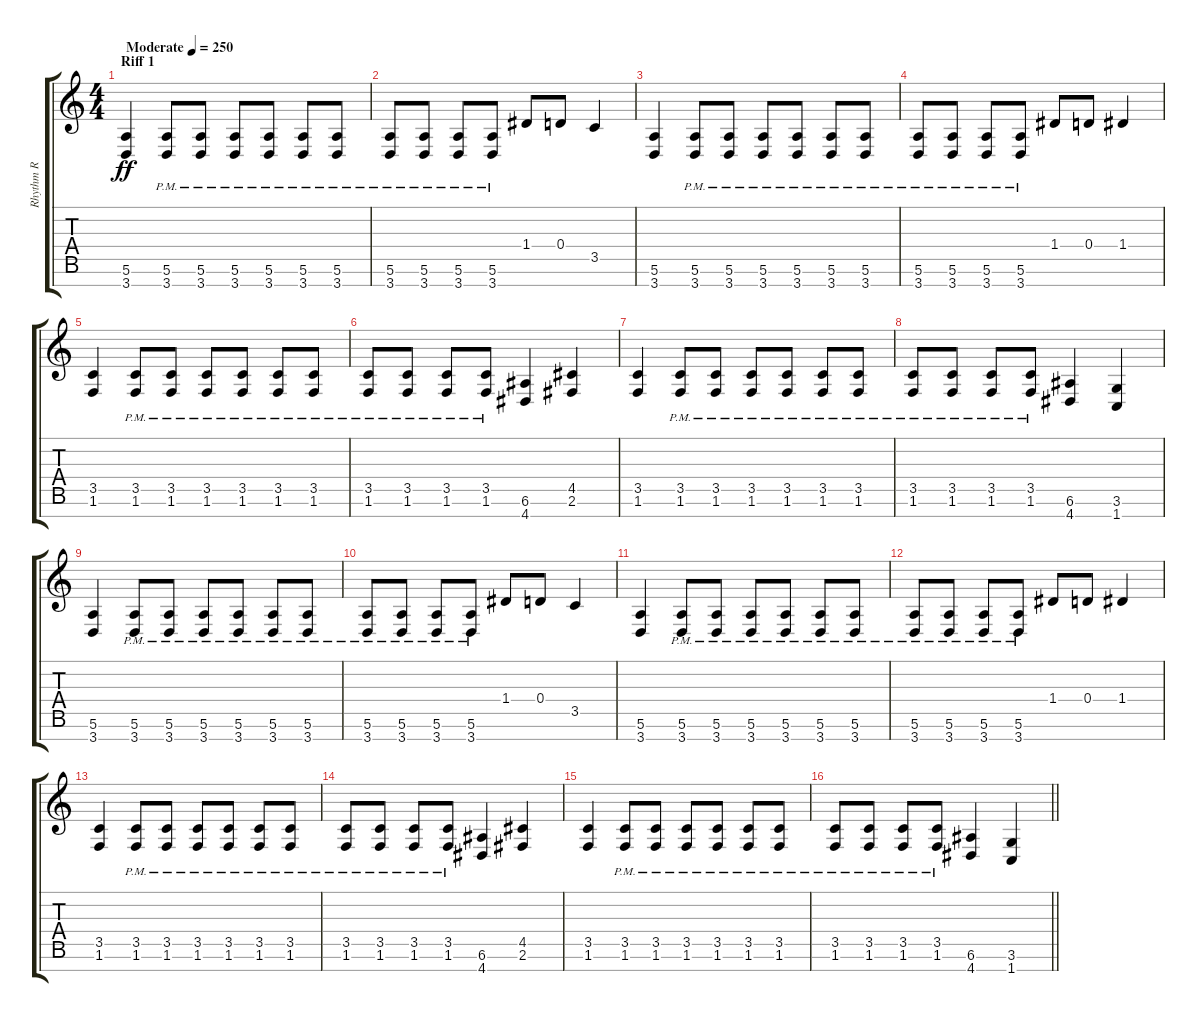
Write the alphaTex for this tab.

\track ("Rhythm R" "Rhythm R") {instrument overdrivenguitar}
\staff {score tabs}
\tuning (E4 B3 G3 D3 A2 E2 B1) {hide}
\ts (4 4)
\section ("" "Riff 1")
\tempo (250 "Moderate")
\clef g2
\ks c
(5.6 3.7).4{dy ff instrument overdrivenguitar} (5.6{pm} 3.7{pm}).8 (5.6{pm} 3.7{pm}).8 (5.6{pm} 3.7{pm}).8 (5.6{pm} 3.7{pm}).8 (5.6{pm} 3.7{pm}).8 (5.6{pm} 3.7{pm}).8 |
(5.6{pm} 3.7{pm}).8 (5.6{pm} 3.7{pm}).8 (5.6{pm} 3.7{pm}).8 (5.6{pm} 3.7{pm}).8 1.4.8 0.4.8 3.5.4 |
(5.6 3.7).4 (5.6{pm} 3.7{pm}).8 (5.6{pm} 3.7{pm}).8 (5.6{pm} 3.7{pm}).8 (5.6{pm} 3.7{pm}).8 (5.6{pm} 3.7{pm}).8 (5.6{pm} 3.7{pm}).8 |
(5.6{pm} 3.7{pm}).8 (5.6{pm} 3.7{pm}).8 (5.6{pm} 3.7{pm}).8 (5.6{pm} 3.7{pm}).8 1.4.8 0.4.8 1.4.4 |
(3.5 1.6).4 (3.5{pm} 1.6{pm}).8 (3.5{pm} 1.6{pm}).8 (3.5{pm} 1.6{pm}).8 (3.5{pm} 1.6{pm}).8 (3.5{pm} 1.6{pm}).8 (3.5{pm} 1.6{pm}).8 |
(3.5{pm} 1.6{pm}).8 (3.5{pm} 1.6{pm}).8 (3.5{pm} 1.6{pm}).8 (3.5{pm} 1.6{pm}).8 (6.6 4.7).4 (4.5 2.6).4 |
(3.5 1.6).4 (3.5{pm} 1.6{pm}).8 (3.5{pm} 1.6{pm}).8 (3.5{pm} 1.6{pm}).8 (3.5{pm} 1.6{pm}).8 (3.5{pm} 1.6{pm}).8 (3.5{pm} 1.6{pm}).8 |
(3.5{pm} 1.6{pm}).8 (3.5{pm} 1.6{pm}).8 (3.5{pm} 1.6{pm}).8 (3.5{pm} 1.6{pm}).8 (6.6 4.7).4 (3.6 1.7).4 |
(5.6 3.7).4 (5.6{pm} 3.7{pm}).8 (5.6{pm} 3.7{pm}).8 (5.6{pm} 3.7{pm}).8 (5.6{pm} 3.7{pm}).8 (5.6{pm} 3.7{pm}).8 (5.6{pm} 3.7{pm}).8 |
(5.6{pm} 3.7{pm}).8 (5.6{pm} 3.7{pm}).8 (5.6{pm} 3.7{pm}).8 (5.6{pm} 3.7{pm}).8 1.4.8 0.4.8 3.5.4 |
(5.6 3.7).4 (5.6{pm} 3.7{pm}).8 (5.6{pm} 3.7{pm}).8 (5.6{pm} 3.7{pm}).8 (5.6{pm} 3.7{pm}).8 (5.6{pm} 3.7{pm}).8 (5.6{pm} 3.7{pm}).8 |
(5.6{pm} 3.7{pm}).8 (5.6{pm} 3.7{pm}).8 (5.6{pm} 3.7{pm}).8 (5.6{pm} 3.7{pm}).8 1.4.8 0.4.8 1.4.4 |
(3.5 1.6).4 (3.5{pm} 1.6{pm}).8 (3.5{pm} 1.6{pm}).8 (3.5{pm} 1.6{pm}).8 (3.5{pm} 1.6{pm}).8 (3.5{pm} 1.6{pm}).8 (3.5{pm} 1.6{pm}).8 |
(3.5{pm} 1.6{pm}).8 (3.5{pm} 1.6{pm}).8 (3.5{pm} 1.6{pm}).8 (3.5{pm} 1.6{pm}).8 (6.6 4.7).4 (4.5 2.6).4 |
(3.5 1.6).4 (3.5{pm} 1.6{pm}).8 (3.5{pm} 1.6{pm}).8 (3.5{pm} 1.6{pm}).8 (3.5{pm} 1.6{pm}).8 (3.5{pm} 1.6{pm}).8 (3.5{pm} 1.6{pm}).8 |
\barLineRight lightlight
(3.5{pm} 1.6{pm}).8 (3.5{pm} 1.6{pm}).8 (3.5{pm} 1.6{pm}).8 (3.5{pm} 1.6{pm}).8 (6.6 4.7).4 (3.6 1.7).4
